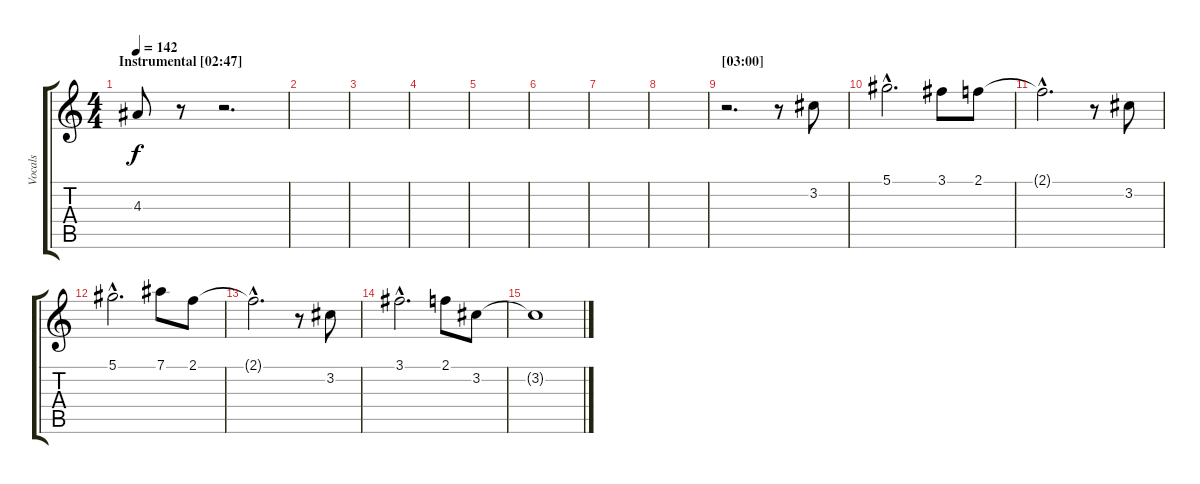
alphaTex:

\track ("Vocals" "Vocals") {instrument acousticguitarsteel}
\staff {score tabs}
\tuning (Eb4 Bb3 Gb3 Db3 Ab2 Db2) {hide}
\ts (4 4)
\section ("" "Instrumental [02:47]")
\tempo 142
\clef g2
\ks c
4.3{t}.8{dy f} r.8 r.2{d} |
|
|
|
|
|
|
|
\section ("" "[03:00]")
r.2{d} r.8 3.2.8 |
5.1{hac}.2{d} 3.1.8 2.1.8 |
2.1{hac t}.2{d} r.8 3.2.8 |
5.1{hac}.2{d} 7.1.8 2.1.8 |
2.1{hac t}.2{d} r.8 3.2.8 |
3.1{hac}.2{d} 2.1.8 3.2.8 |
3.2{t}.1
